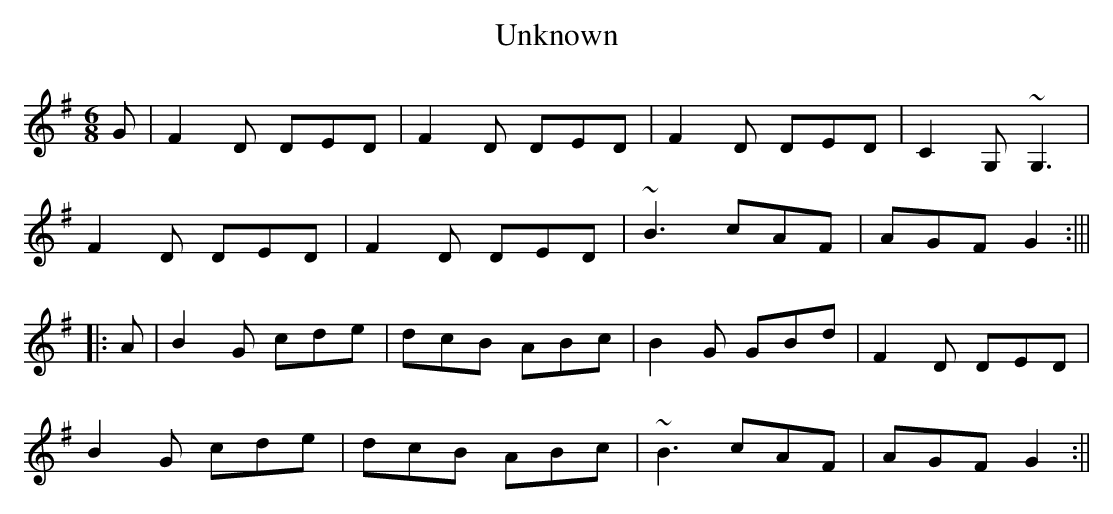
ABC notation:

X:1
T:Unknown
M:6/8
L:1/8
K:G
G|F2D DED|F2D DED|F2D DED|C2G, ~G,3|!
F2D DED|F2D DED|~B3 cAF|AGF G2:|||!
|:A|B2G cde|dcB ABc|B2G GBd|F2D DED|!
B2G cde|dcB ABc|~B3 cAF|AGF G2:||!
